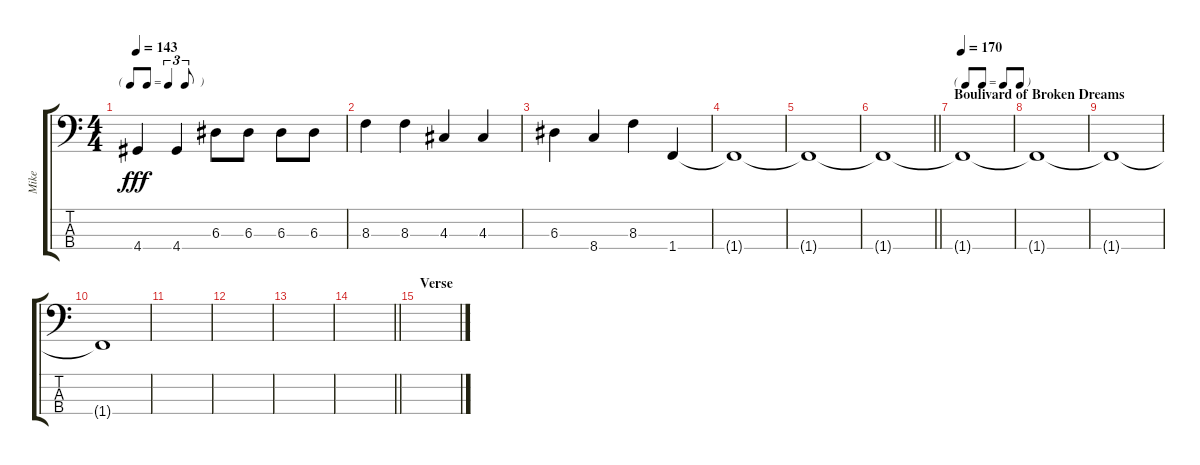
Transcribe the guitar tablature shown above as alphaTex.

\track ("Mike" "Mike") {instrument electricbasspick}
\staff {score tabs}
\tuning (G2 D2 A1 E1) {hide}
\ts (4 4)
\tf triplet8th
\tempo 143
\clef f4
\ks c
4.4.4{dy fff} 4.4.4 6.3.8 6.3.8 6.3.8 6.3.8 |
8.3.4 8.3.4 4.3.4 4.3.4 |
6.3.4 8.4.4 8.3.4 1.4.4 |
1.4{t}.1 |
1.4{t}.1 |
\barLineRight lightlight
1.4{t}.1 |
\tf none
\section ("" "Boulivard of Broken Dreams")
\tempo 170
1.4{t}.1 |
1.4{t}.1 |
1.4{t}.1 |
1.4{t}.1 |
|
|
|
\barLineRight lightlight
|
\section ("" "Verse")
